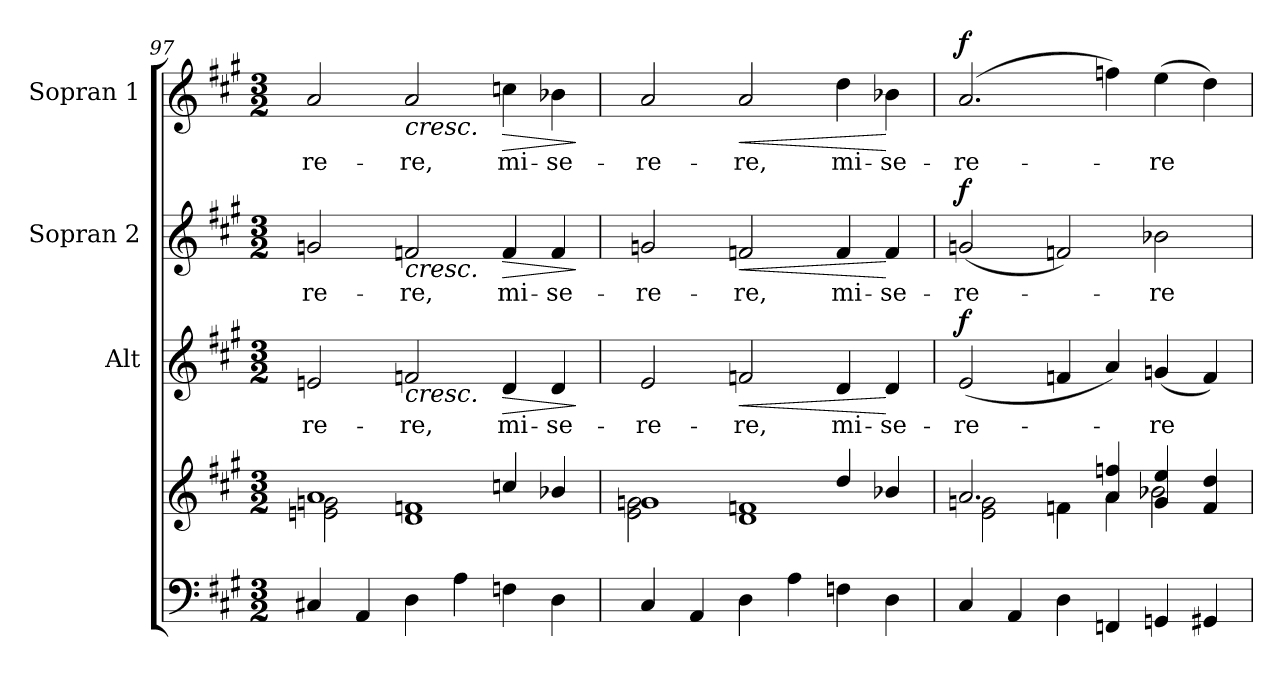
**kern	**kern	**kern	**text	**dynam	**kern	**text	**dynam	**kern	**text	**dynam
*part4	*part4	*part3	*part3	*part3	*part2	*part2	*part2	*part1	*part1	*part1
*staff5	*staff4	*staff3	*staff3	*staff3	*staff2	*staff2	*staff2	*staff1	*staff1	*staff1
*	*	*I"Alt	*	*	*I"Sopran 2	*	*	*I"Sopran 1	*	*
*	*	*I'A.	*	*	*I'S. 2	*	*	*I'S. 1	*	*
*clefF4	*clefG2	*clefG2	*	*	*clefG2	*	*	*clefG2	*	*
*k[f#c#g#]	*k[f#c#g#]	*k[f#c#g#]	*	*	*k[f#c#g#]	*	*	*k[f#c#g#]	*	*
*A:	*A:	*A:	*	*	*A:	*	*	*A:	*	*
*M3/2	*M3/2	*M3/2	*	*	*M3/2	*	*	*M3/2	*	*
=97	=97	=97	=97	=97	=97	=97	=97	=97	=97	=97
*	*^	*	*	*	*	*	*	*	*	*
!	!	!	!	!LO:LY:b	!	!	!LO:LY:b	!	!	!LO:LY:b	!
4C#X/	1a	2en\ 2gn\	2en/	-re-	.	2gn/	-re-	.	2a/	-re-	.
4AA/	.	.	.	.	.	.	.	.	.	.	.
!	!	!	!	!LO:LY:b	!LO:HP:b	!	!LO:LY:b	!LO:HP:b	!	!LO:LY:b	!LO:HP:b
4D\	.	1d 1fn	2fn/	-re,	<	2fn/	-re,	<	2a/	-re,	<
4A\	.	.	.	.	.	.	.	.	.	.	.
!	!	!	!	!LO:LY:b	!LO:HP:b	!	!LO:LY:b	!LO:HP:b	!	!LO:LY:b	!LO:HP:b
4Fn\	4ccn/	.	4d/	mi-	>	4f/	mi-	>	4ccn\	mi-	>
!	!	!	!	!LO:LY:b	!	!	!LO:LY:b	!	!	!LO:LY:b	!
4D\	4b-X/	.	4d/	-se-	[	4f/	-se-	[	4b-X\	-se-	[
*	*v	*v	*	*	*	*	*	*	*	*	*
.	.	.	.	]	.	.	]	.	.	]
!!LO:LB:g=z
=98	=98	=98	=98	=98	=98	=98	=98	=98	=98	=98
*	*^	*	*	*	*	*	*	*	*	*
!	!	!	!	!LO:LY:b	!	!	!LO:LY:b	!	!	!LO:LY:b	!
4C#/	1gn	2e\ 2g\	2e/	-re-	.	2gn/	-re-	.	2a/	-re-	.
4AA/	.	.	.	.	.	.	.	.	.	.	.
!	!	!	!	!LO:LY:b	!LO:HP:b	!	!LO:LY:b	!LO:HP:b	!	!LO:LY:b	!LO:HP:b
4D\	.	1d 1fn	2fn/	-re,	<	2fn/	-re,	<	2a/	-re,	<
4A\	.	.	.	.	.	.	.	.	.	.	.
!	!	!	!	!LO:LY:b	!	!	!LO:LY:b	!	!	!LO:LY:b	!
4Fn\	4dd/	.	4d/	mi-	.	4f/	mi-	.	4dd\	mi-	.
!	!	!	!	!LO:LY:b	!	!	!LO:LY:b	!	!	!LO:LY:b	!
4D\	4b-X/	.	4d/	-se-	[	4f/	-se-	[	4b-X\	-se-	[
=99	=99	=99	=99	=99	=99	=99	=99	=99	=99	=99	=99
!	!	!	!	!LO:LY:b	!LO:DY:a	!	!LO:LY:b	!LO:DY:a	!	!LO:LY:b	!LO:DY:a
4C#/	2.a/	2e\ 2gn\	(<2e/	-re-	f	(<2gn/	-re-	f	(2.a/	-re-	f
4AA/	.	.	.	.	.	.	.	.	.	.	.
4D\	.	4fn\	4fn/	.	.	2fn/)	.	.	.	.	.
4FFn/	4a/ 4ffn/	4a\	4a/)	.	.	.	.	.	4ffn\)	.	.
!	!	!	!	!LO:LY:b	!	!	!LO:LY:b	!	!	!LO:LY:b	!
4GGn/	4g/ 4ee/	2b-X\	(<4gn/	-re	.	2b-X\	-re	.	(>4ee\	-re	.
4GG#X/	4f/ 4dd/	.	4f/)	.	.	.	.	.	4dd\)	.	.
*	*v	*v	*	*	*	*	*	*	*	*	*
=	=	=	=	=	=	=	=	=	=	=
*-	*-	*-	*-	*-	*-	*-	*-	*-	*-	*-
